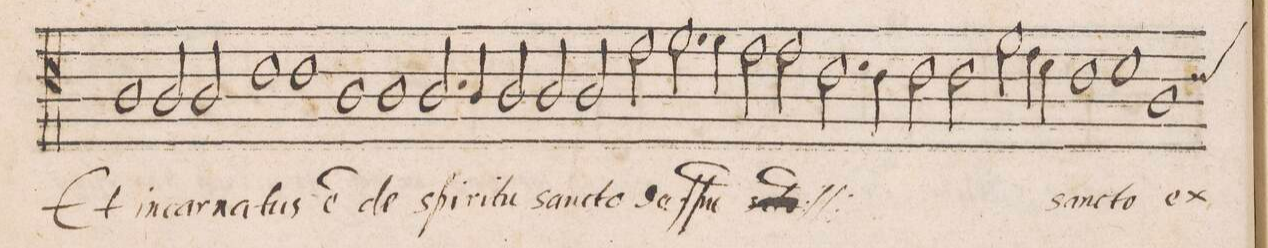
**kern	**text
*I"ALTVS	*
*clefC4	*
*k[]	*
*met(C|)	*
*M2/1	*
1A	Et
2A/	in-
2A/	-car-
=73-	=73-
1c	-na-
1c	-tus
=74-	=74-
1A	e(st)
1A	de
=75-	=75-
2.A/	spi-
4A/	-ri-
2A/	-tu
2A/	sanc-
=76-	=76-
2A/	-to
2e\	de
2.f\	ſp(i-
4f\	-ri-
=77-	=77-
2e\	-t)u
*	*ij
2e\	de
2.c\	ſp(i-
4c\	-ri-
=78-	=78-
2c\	-t)u
*	*Xij
2c\	.
2f\	.
4e\	.
4d\	.
=79-	=79-
1c	sanc-
1d	-to
=80-	=80-
*custos:c	*
1A	ex
*-	*-
